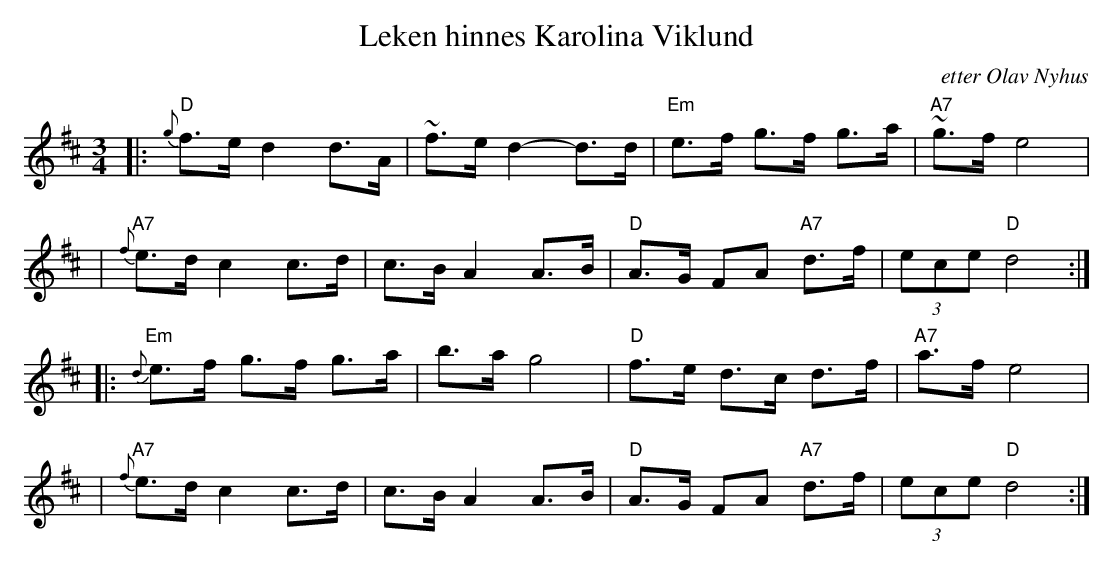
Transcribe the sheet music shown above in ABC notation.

X:1
T: Leken hinnes Karolina Viklund
O: etter Olav Nyhus
M: 3/4
L: 1/8
K: D
|: "D"{g}f>e d2 d>A | ~f>e d2- d>d | "Em"e>f g>f g>a | "A7"~g>f e4 |
| "A7"{f}e>d c2 c>d | c>B A2 A>B | "D"A>G FA "A7"d>f | (3ece "D"d4 :|
|: "Em"{d}e>f g>f g>a | b>a g4 | "D"f>e d>c d>f | "A7"a>f e4 |
| "A7"{f}e>d c2 c>d | c>B A2 A>B | "D"A>G FA "A7"d>f | (3ece "D"d4 :|
